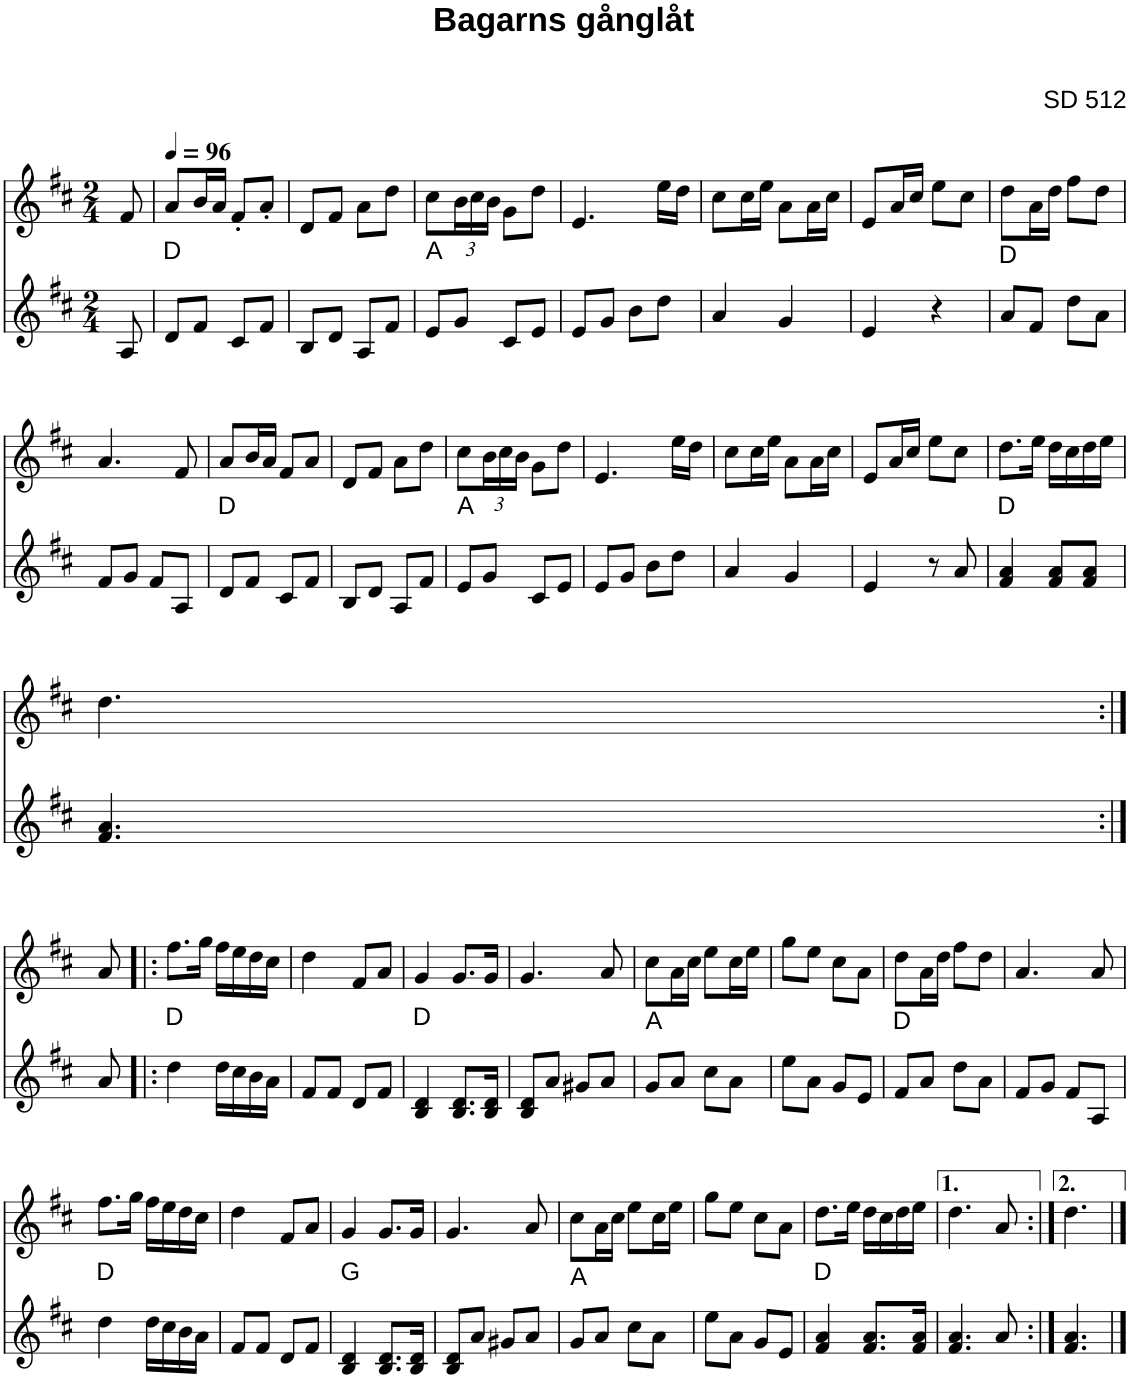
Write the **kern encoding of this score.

**kern	**kern	**harte
*part2	*part1	*part1
*staff2	*staff1	*
*I"Violin	*I"Piano	*
*I'Vln	*I'Pno	*
*clefG2	*clefG2	*
*k[f#c#]	*k[f#c#]	*
*M2/4	*M2/4	*
=1	=1	=1
8A/	8f#/	.
=2	=2	=2
*	*MM96	*
8d/L	8a/L	D:maj
8f#/J	16b/L	.
.	16a/JJ	.
8c#/L	8f#'/L	.
8f#/J	8a'/J	.
=3	=3	=3
8B/L	8d/L	.
8d/J	8f#/J	.
8A/L	8a\L	.
8f#/J	8dd\J	.
=4	=4	=4
8e/L	8cc#\L	A:maj
*	*Xbrackettup	*
8g/J	24b\L	.
.	24cc#\	.
.	24b\JJ	.
8c#/L	8g\L	.
8e/J	8dd\J	.
=5	=5	=5
8e/L	4.e/	.
8g/J	.	.
8b\L	.	.
8dd\J	16ee\LL	.
.	16dd\JJ	.
=6	=6	=6
4a/	8cc#\L	.
.	16cc#\L	.
.	16ee\JJ	.
4g/	8a\L	.
.	16a\L	.
.	16cc#\JJ	.
=7	=7	=7
4e/	8e/L	.
.	16a/L	.
.	16cc#/JJ	.
4r	8ee\L	.
.	8cc#\J	.
=8	=8	=8
8a/L	8dd\L	D:maj
8f#/J	16a\L	.
.	16dd\JJ	.
8dd\L	8ff#\L	.
8a\J	8dd\J	.
!!LO:LB:g=z
=9	=9	=9
8f#/L	4.a/	.
8g/J	.	.
8f#/L	.	.
8A/J	8f#/	.
=10	=10	=10
8d/L	8a/L	D:maj
8f#/J	16b/L	.
.	16a/JJ	.
8c#/L	8f#/L	.
8f#/J	8a/J	.
=11	=11	=11
8B/L	8d/L	.
8d/J	8f#/J	.
8A/L	8a\L	.
8f#/J	8dd\J	.
=12	=12	=12
8e/L	8cc#\L	A:maj
8g/J	24b\L	.
.	24cc#\	.
.	24b\JJ	.
8c#/L	8g\L	.
8e/J	8dd\J	.
=13	=13	=13
8e/L	4.e/	.
8g/J	.	.
8b\L	.	.
8dd\J	16ee\LL	.
.	16dd\JJ	.
=14	=14	=14
4a/	8cc#\L	.
.	16cc#\L	.
.	16ee\JJ	.
4g/	8a\L	.
.	16a\L	.
.	16cc#\JJ	.
=15	=15	=15
4e/	8e/L	.
.	16a/L	.
.	16cc#/JJ	.
8r	8ee\L	.
8a/	8cc#\J	.
=16	=16	=16
4f#/ 4a/	8.dd\L	D:maj
.	16ee\Jk	.
8f#/ 8a/L	16dd\LL	.
.	16cc#\	.
8f#/ 8a/J	16dd\	.
.	16ee\JJ	.
!!LO:LB:g=z
=17	=17	=17
4.f#/ 4.a/	4.dd\	.
!!LO:LB:g=z
=18:|!	=18:|!	=18:|!
8a/	8a/	.
=19!|:	=19!|:	=19!|:
4dd\	8.ff#\L	D:maj
.	16gg\Jk	.
16dd\LL	16ff#\LL	.
16cc#\	16ee\	.
16b\	16dd\	.
16a\JJ	16cc#\JJ	.
=20	=20	=20
8f#/L	4dd\	.
8f#/J	.	.
8d/L	8f#/L	.
8f#/J	8a/J	.
=21	=21	=21
4B/ 4d/	4g/	D:maj
8.B/ 8.d/L	8.g/L	.
16B/ 16d/Jk	16g/Jk	.
=22	=22	=22
8B/ 8d/L	4.g/	.
8a/J	.	.
8g#X/L	.	.
8a/J	8a/	.
=23	=23	=23
8g/L	8cc#\L	A:maj
8a/J	16a\L	.
.	16cc#\JJ	.
8cc#\L	8ee\L	.
8a\J	16cc#\L	.
.	16ee\JJ	.
=24	=24	=24
8ee\L	8gg\L	.
8a\J	8ee\J	.
8g/L	8cc#\L	.
8e/J	8a\J	.
=25	=25	=25
8f#/L	8dd\L	D:maj
8a/J	16a\L	.
.	16dd\JJ	.
8dd\L	8ff#\L	.
8a\J	8dd\J	.
=26	=26	=26
8f#/L	4.a/	.
8g/J	.	.
8f#/L	.	.
8A/J	8a/	.
!!LO:LB:g=z
=27	=27	=27
4dd\	8.ff#\L	D:maj
.	16gg\Jk	.
16dd\LL	16ff#\LL	.
16cc#\	16ee\	.
16b\	16dd\	.
16a\JJ	16cc#\JJ	.
=28	=28	=28
8f#/L	4dd\	.
8f#/J	.	.
8d/L	8f#/L	.
8f#/J	8a/J	.
=29	=29	=29
4B/ 4d/	4g/	G:maj
8.B/ 8.d/L	8.g/L	.
16B/ 16d/Jk	16g/Jk	.
=30	=30	=30
8B/ 8d/L	4.g/	.
8a/J	.	.
8g#X/L	.	.
8a/J	8a/	.
=31	=31	=31
8g/L	8cc#\L	A:maj
8a/J	16a\L	.
.	16cc#\JJ	.
8cc#\L	8ee\L	.
8a\J	16cc#\L	.
.	16ee\JJ	.
=32	=32	=32
8ee\L	8gg\L	.
8a\J	8ee\J	.
8g/L	8cc#\L	.
8e/J	8a\J	.
=33	=33	=33
4f#/ 4a/	8.dd\L	D:maj
.	16ee\Jk	.
8.f#/ 8.a/L	16dd\LL	.
.	16cc#\	.
.	16dd\	.
16f#/ 16a/Jk	16ee\JJ	.
=34	=34	=34
4.f#/ 4.a/	4.dd\	.
8a/	8a/	.
=35:|!	=35:|!	=35:|!
4.f#/ 4.a/	4.dd\	.
==	==	==
*-	*-	*-
